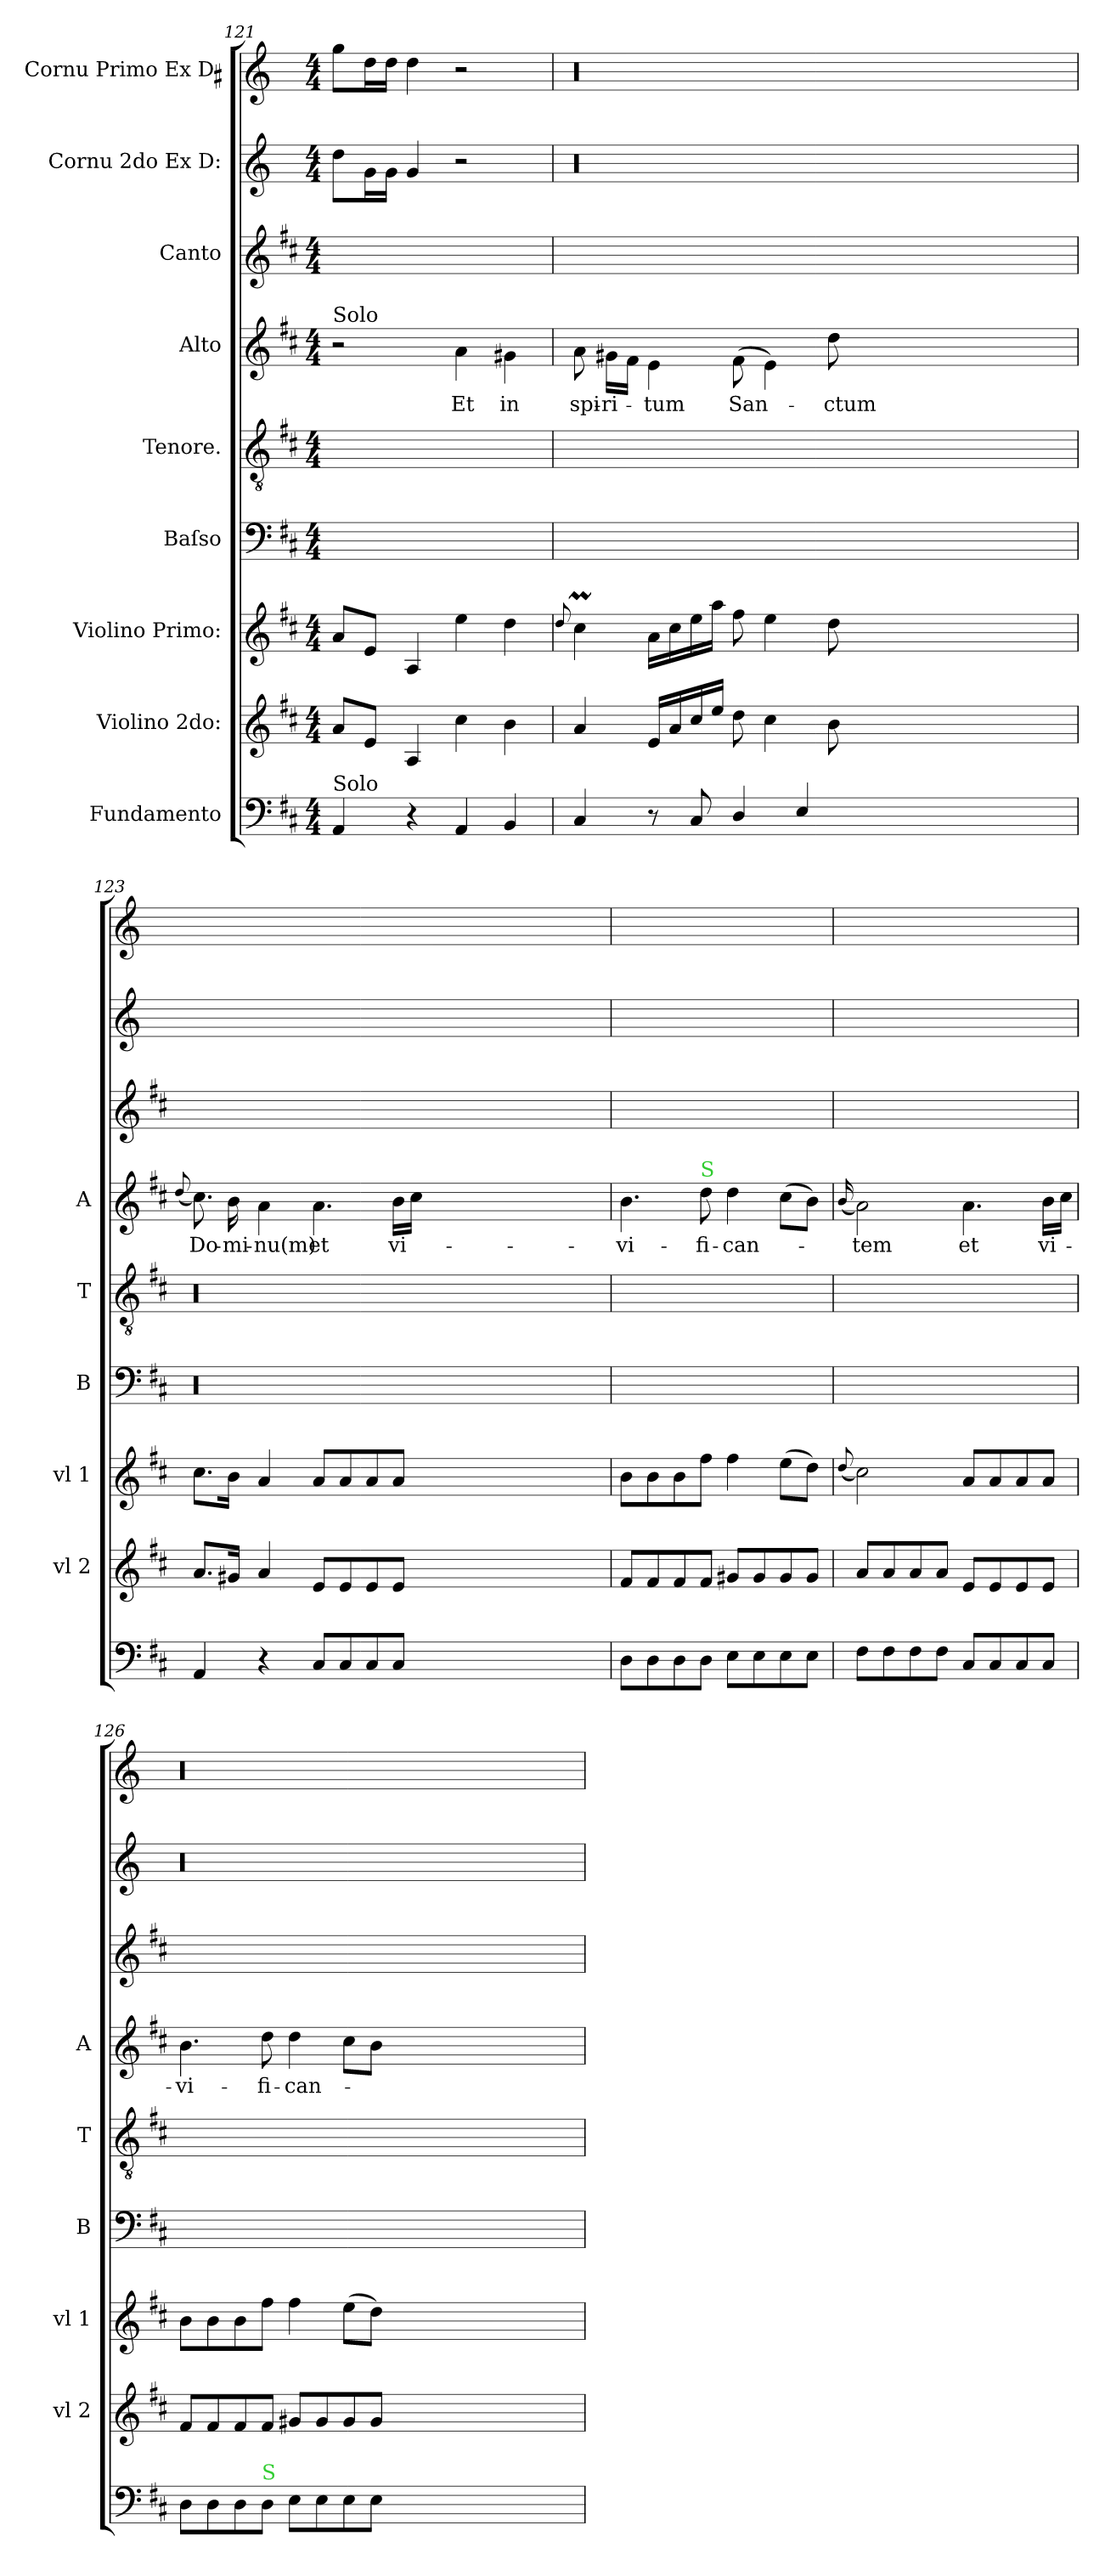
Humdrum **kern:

**kern	**kern	**kern	**kern	**kern	**kern	**text	**kern	**kern	**kern
*part9	*part8	*part7	*part6	*part5	*part4	*part4	*part3	*part2	*part1
*staff9	*staff8	*staff7	*staff6	*staff5	*staff4	*staff4	*staff3	*staff2	*staff1
*I"Fundamento	*I"Violino 2do:	*I"Violino Primo:	*I"Baſso	*I"Tenore.	*I"Alto	*	*I"Canto	*I"Cornu 2do Ex D:	*I"Cornu Primo Ex D#
*	*I'vl 2	*I'vl 1	*I'B	*I'T	*I'A	*	*	*	*
*clefF4	*clefG2	*clefG2	*clefF4	*clefGv2	*clefG2	*	*clefG2	*clefG2	*clefG2
*	*	*	*	*	*	*	*	*ITrd6c10	*ITrd6c10
*k[f#c#]	*k[f#c#]	*k[f#c#]	*k[f#c#]	*k[f#c#]	*k[f#c#]	*	*k[f#c#]	*k[f#c#]	*k[f#c#]
*M4/4	*M4/4	*M4/4	*M4/4	*M4/4	*M4/4	*	*M4/4	*M4/4	*M4/4
=121	=121	=121	=121	=121	=121	=121	=121	=121	=121
!	!	!	!	!	!LO:TX:a:t=Solo	!	!	!	!
!LO:TX:a:t=Solo	!	!	!	!	!	!	!	!	!
4AA/	8a/L	8a/L	1ryy	1ryy	2r	.	1ryy	8e\L	8a\L
.	8e/J	8e/J	.	.	.	.	.	16A\L	16e\L
.	.	.	.	.	.	.	.	16A\JJ	16e\JJ
4r	4A/	4A/	.	.	.	.	.	4A/	4e\
4AA/	4cc#\	4ee\	.	.	4a\	Et	.	2r	2r
4BB/	4b\	4dd\	.	.	4g#X\	in	.	.	.
=122	=122	=122	=122	=122	=122	=122	=122	=122	=122
.	.	8qqdd/	.	.	.	.	.	.	.
4C#/	4a/	4cc#m\	00ryy	00ryy	8a\	spi-	1ryy	00r	00r
.	.	.	.	.	16g#X\LL	-ri-	.	.	.
.	.	.	.	.	16f#\JJ	.	.	.	.
8r	16e/LL	16a\LL	.	.	4e\	-tum	.	.	.
.	16a/	16cc#\	.	.	.	.	.	.	.
8C#/	16cc#/	16ee\	.	.	.	.	.	.	.
.	16ee/JJ	16aa\JJ	.	.	.	.	.	.	.
4D/	8dd\	8ff#\	.	.	(8f#\	San-	.	.	.
.	4cc#\	4ee\	.	.	4e\)	.	.	.	.
4E/	.	.	.	.	.	.	.	.	.
.	8b\	8dd\	.	.	8dd\	-ctum	.	.	.
0.ryy	0.ryy	0.ryy	.	.	0.ryy	.	0.ryy	.	.
=123	=123	=123	=123	=123	=123	=123	=123	=123	=123
.	.	.	.	.	(8qqdd/	.	.	.	.
4AA/	8.a/L	8.cc#\L	00r	00r	8.cc#\)	Do-	1ryy	00ryy	00ryy
.	16g#X/Jk	16b\Jk	.	.	16b\	-mi-	.	.	.
4r	4a/	4a/	.	.	4a\	-nu(m)	.	.	.
8C#/L	8e/L	8a/L	.	.	4.a\	et	.	.	.
8C#/	8e/	8a/	.	.	.	.	.	.	.
8C#/	8e/	8a/	.	.	.	.	.	.	.
8C#/J	8e/J	8a/J	.	.	16b\LL	vi-	.	.	.
.	.	.	.	.	16cc#\JJ	.	.	.	.
0.ryy	0.ryy	0.ryy	.	.	0.ryy	.	0.ryy	.	.
=124	=124	=124	=124	=124	=124	=124	=124	=124	=124
8D\L	8f#/L	8b\L	1ryy	1ryy	4.b\	-vi-	1ryy	1ryy	1ryy
8D\	8f#/	8b\	.	.	.	.	.	.	.
8D\	8f#/	8b\	.	.	.	.	.	.	.
!	!	!	!	!	!LO:TX:a:color=limegreen:t=S	!	!	!	!
8D\J	8f#/J	8ff#\J	.	.	8dd\	-fi-	.	.	.
8E\L	8g#X/L	4ff#\	.	.	4dd\	-can-	.	.	.
8E\	8g#/	.	.	.	.	.	.	.	.
8E\	8g#/	(8ee\L	.	.	(8cc#\L	.	.	.	.
8E\J	8g#/J	8dd\J)	.	.	8b\J)	.	.	.	.
=125	=125	=125	=125	=125	=125	=125	=125	=125	=125
.	.	(8qqdd/	.	.	(16qqb/	.	.	.	.
8F#\L	8a/L	2cc#\)	1ryy	1ryy	2a\)	-tem	1ryy	1ryy	1ryy
8F#\	8a/	.	.	.	.	.	.	.	.
8F#\	8a/	.	.	.	.	.	.	.	.
8F#\J	8a/J	.	.	.	.	.	.	.	.
8C#/L	8e/L	8a/L	.	.	4.a\	et	.	.	.
8C#/	8e/	8a/	.	.	.	.	.	.	.
8C#/	8e/	8a/	.	.	.	.	.	.	.
8C#/J	8e/J	8a/J	.	.	16b\LL	vi-	.	.	.
.	.	.	.	.	16cc#\JJ	.	.	.	.
=126	=126	=126	=126	=126	=126	=126	=126	=126	=126
8D\L	8f#/L	8b\L	00ryy	00ryy	4.b\	-vi-	1ryy	00r	00r
8D\	8f#/	8b\	.	.	.	.	.	.	.
8D\	8f#/	8b\	.	.	.	.	.	.	.
!LO:TX:a:color=limegreen:t=S	!	!	!	!	!	!	!	!	!
8D\J	8f#/J	8ff#\J	.	.	8dd\	-fi-	.	.	.
8E\L	8g#X/L	4ff#\	.	.	4dd\	-can-	.	.	.
8E\	8g#/	.	.	.	.	.	.	.	.
8E\	8g#/	(8ee\L	.	.	8cc#\L	.	.	.	.
8E\J	8g#/J	8dd\J)	.	.	8b\J	.	.	.	.
0.ryy	0.ryy	0.ryy	.	.	0.ryy	.	0.ryy	.	.
=	=	=	=	=	=	=	=	=	=
*-	*-	*-	*-	*-	*-	*-	*-	*-	*-
